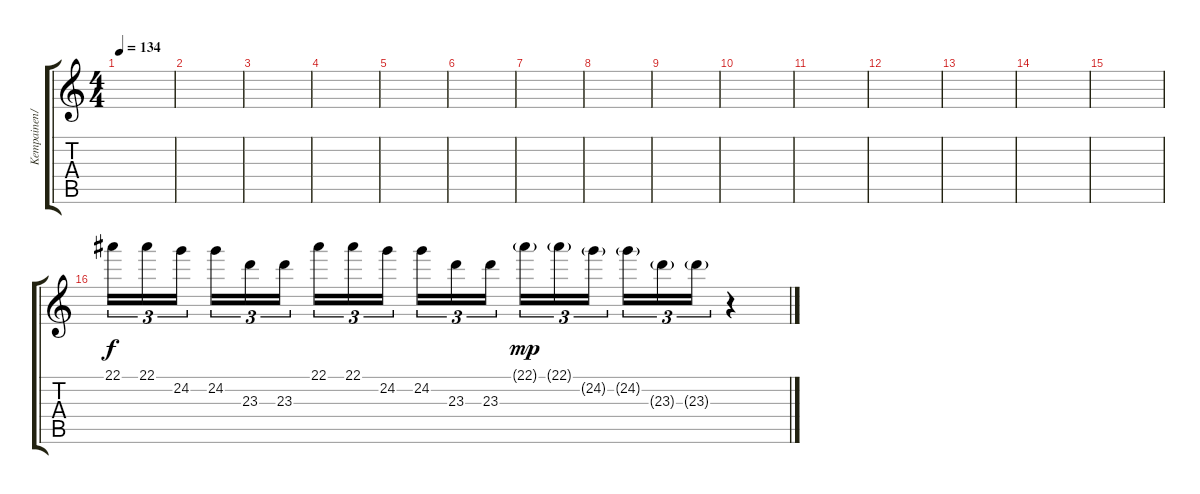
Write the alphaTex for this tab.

\track ("Kempainen/Eschbach (Additional Guitar)" "Kempainen/") {instrument distortionguitar}
\staff {score tabs}
\tuning (C4 G3 Eb3 Bb2 F2 C2) {hide}
\ts (4 4)
\tempo 134
\clef g2
\ks c
|
|
|
|
|
|
|
|
|
|
|
|
|
|
|
22.1.16{tu (3 2) volume 10} 22.1.16{tu (3 2)} 24.2.16{tu (3 2)} 24.2.16{tu (3 2)} 23.3.16{tu (3 2)} 23.3.16{tu (3 2)} 22.1.16{tu (3 2)} 22.1.16{tu (3 2)} 24.2.16{tu (3 2)} 24.2.16{tu (3 2)} 23.3.16{tu (3 2)} 23.3.16{tu (3 2)} 22.1{g}.16{tu (3 2) dy mp} 22.1{g}.16{tu (3 2)} 24.2{g}.16{tu (3 2)} 24.2{g}.16{tu (3 2)} 23.3{g}.16{tu (3 2)} 23.3{g}.16{tu (3 2)} r.4
